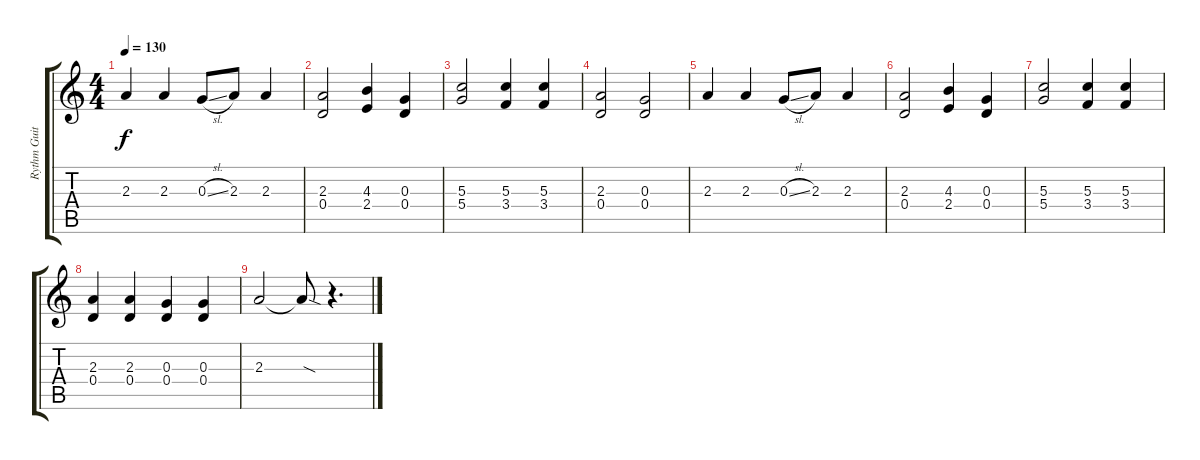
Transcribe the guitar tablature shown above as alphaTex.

\track ("Rythm Guitar" "Rythm Guit") {instrument distortionguitar}
\staff {score tabs}
\tuning (E4 B3 G3 D3 A2 E2) {hide}
\ts (4 4)
\tempo 130
\clef g2
\ks c
2.3.4{dy f} 2.3.4 0.3{sl}.8 2.3.8 2.3.4 |
(2.3 0.4).2 (4.3 2.4).4 (0.3 0.4).4 |
(5.3 5.4).2 (5.3 3.4).4 (5.3 3.4).4 |
(2.3 0.4).2 (0.3 0.4).2 |
2.3.4 2.3.4 0.3{sl}.8 2.3.8 2.3.4 |
(2.3 0.4).2 (4.3 2.4).4 (0.3 0.4).4 |
(5.3 5.4).2 (5.3 3.4).4 (5.3 3.4).4 |
(2.3 0.4).4 (2.3 0.4).4 (0.3 0.4).4 (0.3 0.4).4 |
2.3.2 2.3{sod t}.8 r.4{d}
